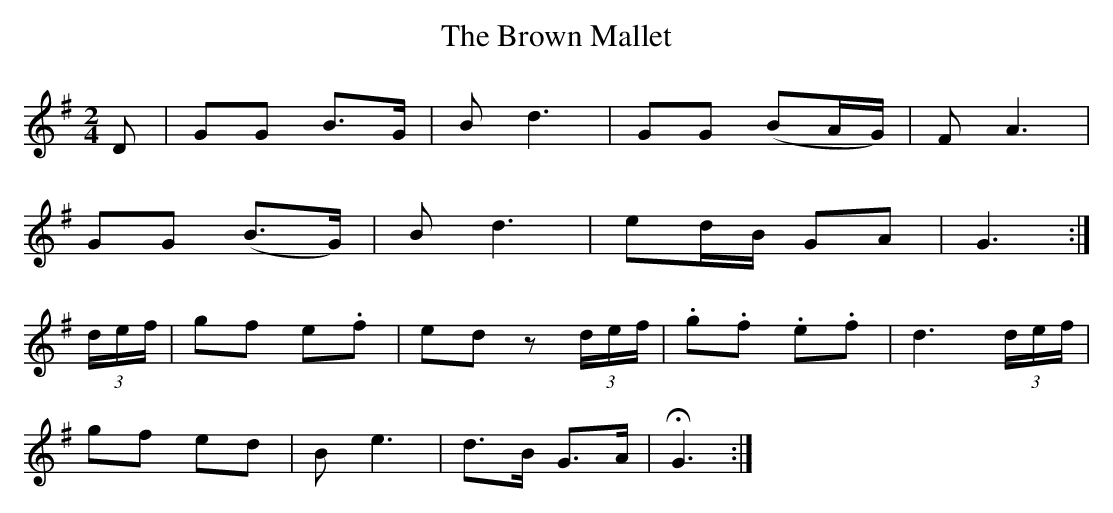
X:1
T: The Brown Mallet
M:2/4
L:1/8
K:G
D | GG B>G | B d3 | GG (BA/G/) | F A3 |
GG (B>G) | B d3 | ed/B/ GA | G3 :|
(3d/e/f/ | gf e.f | ed z (3d/e/f/ | .g.f .e.f | d3 (3d/e/f/ |
gf ed | B e3 | d>B G>A | HG3 :|
